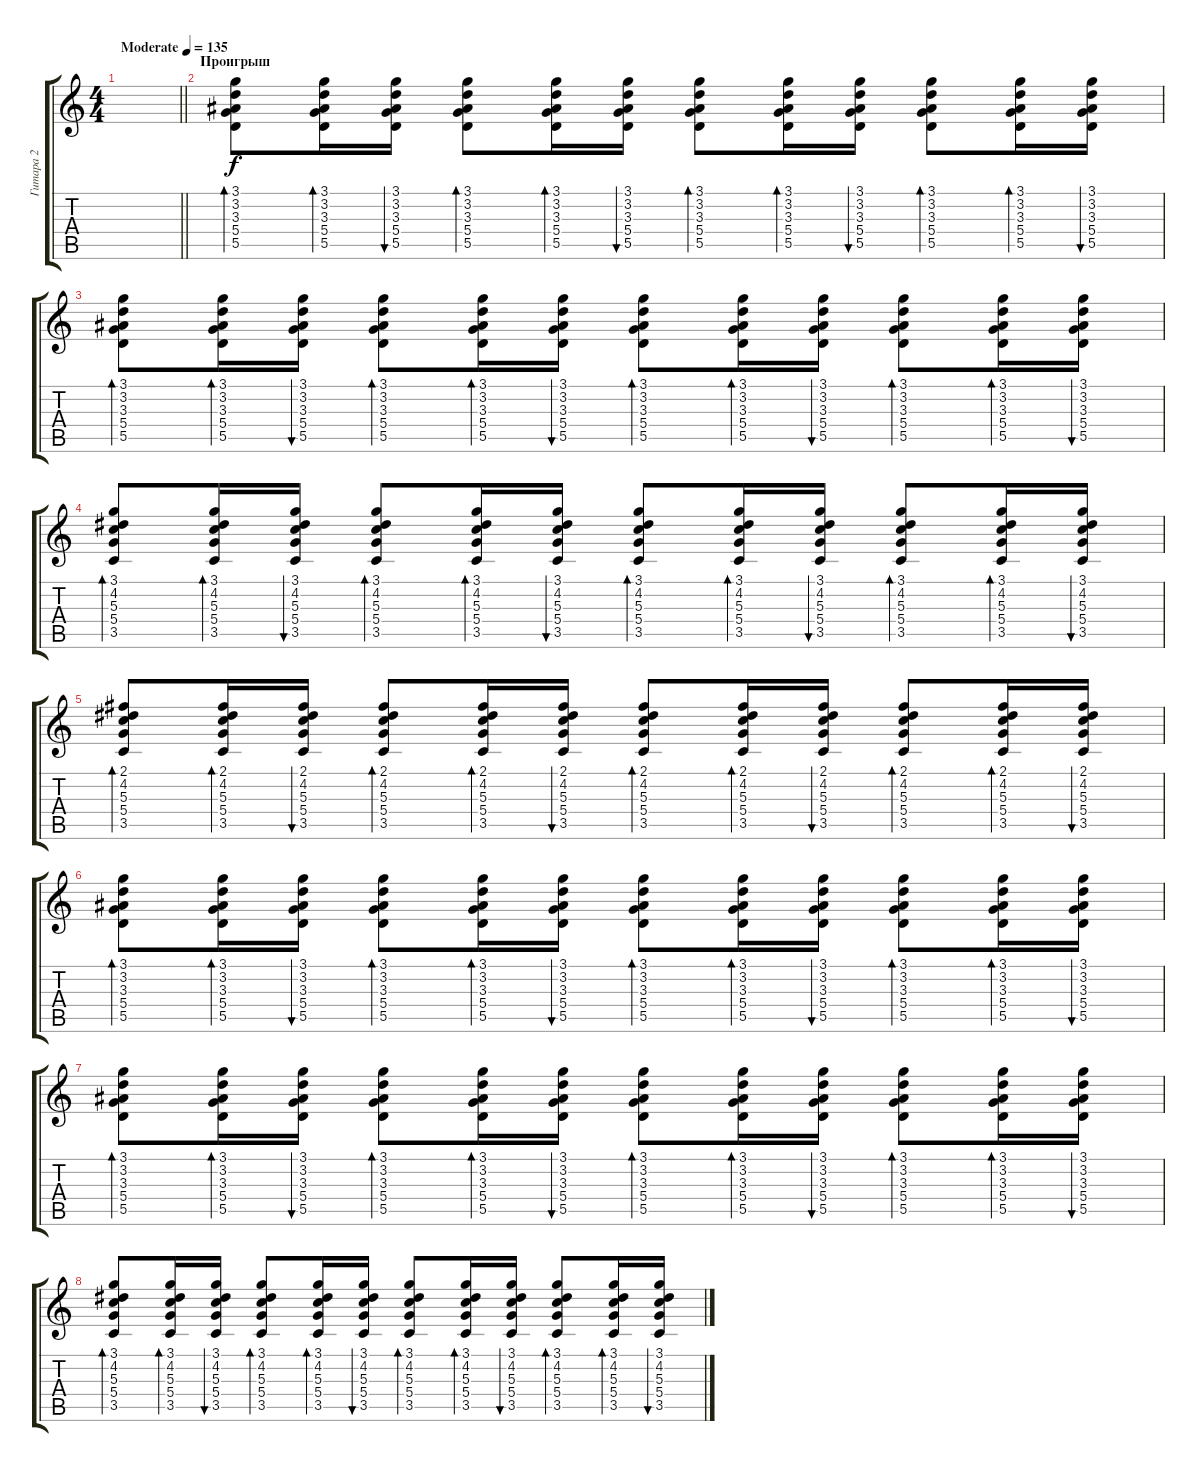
\track ("Гитара 2" "Гитара 2") {instrument acousticguitarsteel}
\staff {score tabs}
\tuning (E4 B3 G3 D3 A2 E2) {hide}
\ts (4 4)
\tempo (135 "Moderate")
\clef g2
\barLineRight lightlight
\ks c
|
\section ("" "Проигрыш")
(3.1 3.2 3.3 5.4 5.5).8{bd 120} (3.1 3.2 3.3 5.4 5.5).16{bd 120} (3.1 3.2 3.3 5.4 5.5).16{bu 120} (3.1 3.2 3.3 5.4 5.5).8{bd 120} (3.1 3.2 3.3 5.4 5.5).16{bd 120} (3.1 3.2 3.3 5.4 5.5).16{bu 120} (3.1 3.2 3.3 5.4 5.5).8{bd 120} (3.1 3.2 3.3 5.4 5.5).16{bd 120} (3.1 3.2 3.3 5.4 5.5).16{bu 120} (3.1 3.2 3.3 5.4 5.5).8{bd 120} (3.1 3.2 3.3 5.4 5.5).16{bd 120} (3.1 3.2 3.3 5.4 5.5).16{bu 120} |
(3.1 3.2 3.3 5.4 5.5).8{bd 120} (3.1 3.2 3.3 5.4 5.5).16{bd 120} (3.1 3.2 3.3 5.4 5.5).16{bu 120} (3.1 3.2 3.3 5.4 5.5).8{bd 120} (3.1 3.2 3.3 5.4 5.5).16{bd 120} (3.1 3.2 3.3 5.4 5.5).16{bu 120} (3.1 3.2 3.3 5.4 5.5).8{bd 120} (3.1 3.2 3.3 5.4 5.5).16{bd 120} (3.1 3.2 3.3 5.4 5.5).16{bu 120} (3.1 3.2 3.3 5.4 5.5).8{bd 120} (3.1 3.2 3.3 5.4 5.5).16{bd 120} (3.1 3.2 3.3 5.4 5.5).16{bu 120} |
(3.1 4.2 5.3 5.4 3.5).8{bd 120} (3.1 4.2 5.3 5.4 3.5).16{bd 120} (3.1 4.2 5.3 5.4 3.5).16{bu 120} (3.1 4.2 5.3 5.4 3.5).8{bd 120} (3.1 4.2 5.3 5.4 3.5).16{bd 120} (3.1 4.2 5.3 5.4 3.5).16{bu 120} (3.1 4.2 5.3 5.4 3.5).8{bd 120} (3.1 4.2 5.3 5.4 3.5).16{bd 120} (3.1 4.2 5.3 5.4 3.5).16{bu 120} (3.1 4.2 5.3 5.4 3.5).8{bd 120} (3.1 4.2 5.3 5.4 3.5).16{bd 120} (3.1 4.2 5.3 5.4 3.5).16{bu 120} |
(2.1 4.2 5.3 5.4 3.5).8{bd 120} (2.1 4.2 5.3 5.4 3.5).16{bd 120} (2.1 4.2 5.3 5.4 3.5).16{bu 120} (2.1 4.2 5.3 5.4 3.5).8{bd 120} (2.1 4.2 5.3 5.4 3.5).16{bd 120} (2.1 4.2 5.3 5.4 3.5).16{bu 120} (2.1 4.2 5.3 5.4 3.5).8{bd 120} (2.1 4.2 5.3 5.4 3.5).16{bd 120} (2.1 4.2 5.3 5.4 3.5).16{bu 120} (2.1 4.2 5.3 5.4 3.5).8{bd 120} (2.1 4.2 5.3 5.4 3.5).16{bd 120} (2.1 4.2 5.3 5.4 3.5).16{bu 120} |
(3.1 3.2 3.3 5.4 5.5).8{bd 120} (3.1 3.2 3.3 5.4 5.5).16{bd 120} (3.1 3.2 3.3 5.4 5.5).16{bu 120} (3.1 3.2 3.3 5.4 5.5).8{bd 120} (3.1 3.2 3.3 5.4 5.5).16{bd 120} (3.1 3.2 3.3 5.4 5.5).16{bu 120} (3.1 3.2 3.3 5.4 5.5).8{bd 120} (3.1 3.2 3.3 5.4 5.5).16{bd 120} (3.1 3.2 3.3 5.4 5.5).16{bu 120} (3.1 3.2 3.3 5.4 5.5).8{bd 120} (3.1 3.2 3.3 5.4 5.5).16{bd 120} (3.1 3.2 3.3 5.4 5.5).16{bu 120} |
(3.1 3.2 3.3 5.4 5.5).8{bd 120} (3.1 3.2 3.3 5.4 5.5).16{bd 120} (3.1 3.2 3.3 5.4 5.5).16{bu 120} (3.1 3.2 3.3 5.4 5.5).8{bd 120} (3.1 3.2 3.3 5.4 5.5).16{bd 120} (3.1 3.2 3.3 5.4 5.5).16{bu 120} (3.1 3.2 3.3 5.4 5.5).8{bd 120} (3.1 3.2 3.3 5.4 5.5).16{bd 120} (3.1 3.2 3.3 5.4 5.5).16{bu 120} (3.1 3.2 3.3 5.4 5.5).8{bd 120} (3.1 3.2 3.3 5.4 5.5).16{bd 120} (3.1 3.2 3.3 5.4 5.5).16{bu 120} |
(3.1 4.2 5.3 5.4 3.5).8{bd 120} (3.1 4.2 5.3 5.4 3.5).16{bd 120} (3.1 4.2 5.3 5.4 3.5).16{bu 120} (3.1 4.2 5.3 5.4 3.5).8{bd 120} (3.1 4.2 5.3 5.4 3.5).16{bd 120} (3.1 4.2 5.3 5.4 3.5).16{bu 120} (3.1 4.2 5.3 5.4 3.5).8{bd 120} (3.1 4.2 5.3 5.4 3.5).16{bd 120} (3.1 4.2 5.3 5.4 3.5).16{bu 120} (3.1 4.2 5.3 5.4 3.5).8{bd 120} (3.1 4.2 5.3 5.4 3.5).16{bd 120} (3.1 4.2 5.3 5.4 3.5).16{bu 120}
